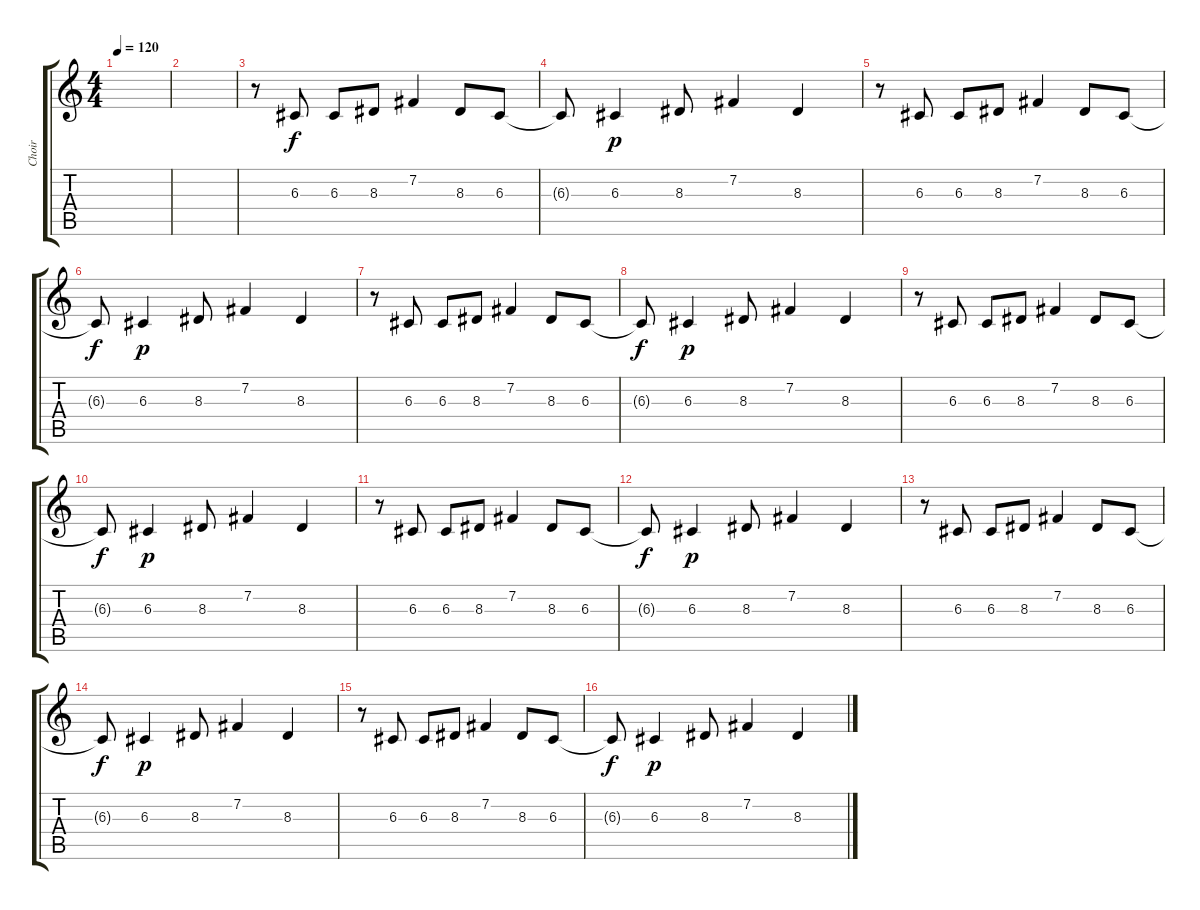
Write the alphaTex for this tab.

\track ("Choir" "Choir") {instrument pad4choir}
\staff {score tabs}
\tuning (E4 B3 G3 D3 A2 E2) {hide}
\ts (4 4)
\tempo 120
\clef g2
\ks c
|
|
r.8 6.3.8 6.3.8 8.3.8 7.2.4 8.3.8 6.3.8 |
6.3{t}.8{dy f} 6.3.4{dy p} 8.3.8 7.2.4 8.3.4 |
r.8 6.3.8 6.3.8 8.3.8 7.2.4 8.3.8 6.3.8 |
6.3{t}.8{dy f} 6.3.4{dy p} 8.3.8 7.2.4 8.3.4 |
r.8 6.3.8 6.3.8 8.3.8 7.2.4 8.3.8 6.3.8 |
6.3{t}.8{dy f} 6.3.4{dy p} 8.3.8 7.2.4 8.3.4 |
r.8 6.3.8 6.3.8 8.3.8 7.2.4 8.3.8 6.3.8 |
6.3{t}.8{dy f} 6.3.4{dy p} 8.3.8 7.2.4 8.3.4 |
r.8 6.3.8 6.3.8 8.3.8 7.2.4 8.3.8 6.3.8 |
6.3{t}.8{dy f} 6.3.4{dy p} 8.3.8 7.2.4 8.3.4 |
r.8 6.3.8 6.3.8 8.3.8 7.2.4 8.3.8 6.3.8 |
6.3{t}.8{dy f} 6.3.4{dy p} 8.3.8 7.2.4 8.3.4 |
r.8 6.3.8 6.3.8 8.3.8 7.2.4 8.3.8 6.3.8 |
6.3{t}.8{dy f} 6.3.4{dy p} 8.3.8 7.2.4 8.3.4
